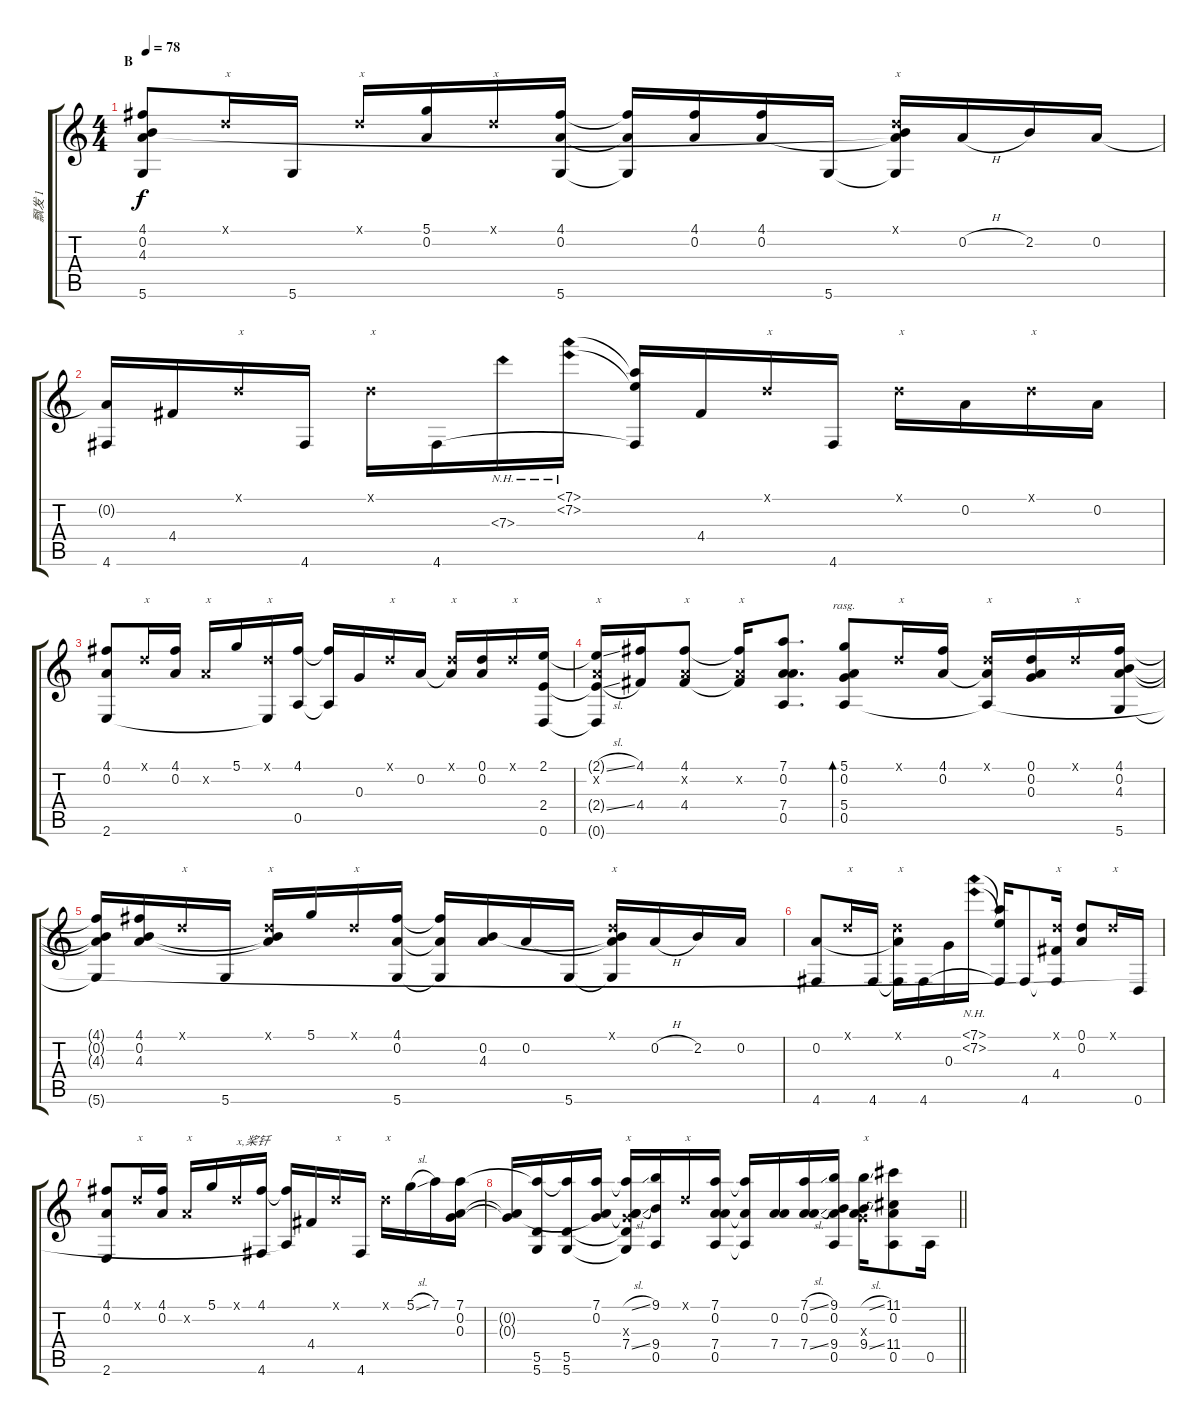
\track ("飘发 1" "飘发 1") {instrument acousticguitarsteel}
\staff {score tabs}
\tuning (D4 A3 G3 D3 A2 D2) {hide}
\ts (4 4)
\section ("" "B")
\tempo 78
\clef g2
\ks c
(4.1 0.2 4.3 5.6).8{dy f} 0.1{x}.16{txt "x"} 5.6.16 0.1{x}.16{txt "x"} (5.1 0.2).16 0.1{x}.16{txt "x"} (4.1 0.2 5.6).16 (4.1{t} 0.2{t} 5.6{t}).16 (4.1 0.2).16 (4.1 0.2).16 5.6.16 (0.1{x} 0.2{t} 4.3{t} 5.6{t}).16{txt "x"} 0.2{h}.16 2.2.16 0.2.16 |
(0.2{t} 4.6).16 4.4.16 0.1{x}.16{txt "x"} 4.6.16 0.1{x}.16{txt "x"} 4.6.16 7.3{nh}.16 (7.1{nh} 7.2{nh}).16 (7.1{t} 7.2{t} 4.6{t}).16 4.4.16 0.1{x}.16{txt "x"} 4.6.16 0.1{x}.16{txt "x"} 0.2.16 0.1{x}.16{txt "x"} 0.2.16 |
(4.1 0.2 2.6).8 0.1{x}.16{txt "x"} (4.1 0.2).16 0.2{x}.16{txt "x"} 5.1.16 (0.1{x} 2.6{t}).16{txt "x"} (4.1 0.5).16 (4.1{t} 0.5{t}).16 0.3.16 0.1{x}.16{txt "x"} 0.2.16 (0.1{x} 0.2{t}).16{txt "x"} (0.1 0.2).16 0.1{x}.16{txt "x"} (2.1 2.4 0.6).16 |
(2.1{sl t} 0.2{x} 2.4{sl t} 0.6{t}).16{txt "x"} (4.1 4.4).16 (4.1 0.2{x} 4.4).8{txt "x"} (4.1{t} 0.2{x} 4.4{t}).16{txt "x"} (7.1 0.2 7.4 0.5).8{d} (5.1 0.2 5.4 0.5).8{bd 120 rasg ii} 0.1{x}.16{txt "x"} (4.1 0.2).16 (0.1{x} 0.2{t} 0.5{t}).16{txt "x"} (0.1 0.2 0.3).16 0.1{x}.16{txt "x"} (4.1 0.2 4.3 5.6).16 |
(4.1{t} 0.2{t} 4.3{t} 5.6{t}).16 (4.1 0.2 4.3).16 0.1{x}.16{txt "x"} 5.6.16 (0.1{x} 0.2{t} 4.3{t}).16{txt "x"} 5.1.16 0.1{x}.16{txt "x"} (4.1 0.2 5.6).16 (4.1{t} 0.2{t} 5.6{t}).16 (0.2 4.3).16 0.2.16 5.6.16 (0.1{x} 0.2{t} 4.3{t} 5.6{t}).16{txt "x"} 0.2{h}.16 2.2.16 0.2.16 |
(0.2 4.6).8 0.1{x}.16{txt "x"} 4.6.16 (0.1{x} 0.2{t} 4.6{t}).16{txt "x"} 4.6.16 0.3.16 (7.1{nh} 7.2{nh}).16 (7.1{t} 7.2{t} 4.6{t}).16 4.6.8 (0.1{x} 4.4 4.6{t}).16{txt "x"} (0.1 0.2).8 0.1{x}.16{txt "x"} 0.6.16 |
(4.1 0.2 2.6).8 0.1{x}.16{txt "x"} (4.1 0.2).16 0.2{x}.16{txt "x"} 5.1.16 0.1{x}.16{txt "x,桨钎"} (4.1 4.6).16 (4.1{t} 0.5{t}).16 4.4.16 0.1{x}.16{txt "x"} 4.6.16 0.1{x}.16{txt "x"} 5.1{sl}.16 7.1.16 (7.1 0.2 0.3).16 |
\barLineRight lightlight
(0.2{t} 0.3{t}).16 (7.1{t} 5.5 5.6).16 (7.1{t} 5.5 5.6).16 (7.1 0.2 0.3{t}).16 (7.1{sl t} 0.2{t} 0.3{x} 7.4{sl} 5.5{t} 5.6{t}).16{txt "x"} (9.1 9.4 0.5).16 0.1{x}.16{txt "x"} (7.1 0.2 7.4 0.5).16 (7.1{t} 0.2{t} 0.5{t}).16 (0.2 7.4).16 (7.1{sl} 0.2 7.4{sl}).16 (9.1 0.2 9.4 0.5).16 (9.1{sl t} 0.2{t} 0.3{x} 9.4{sl}).16{txt "x"} (11.1 0.2 11.4 0.5).8 0.5.16
